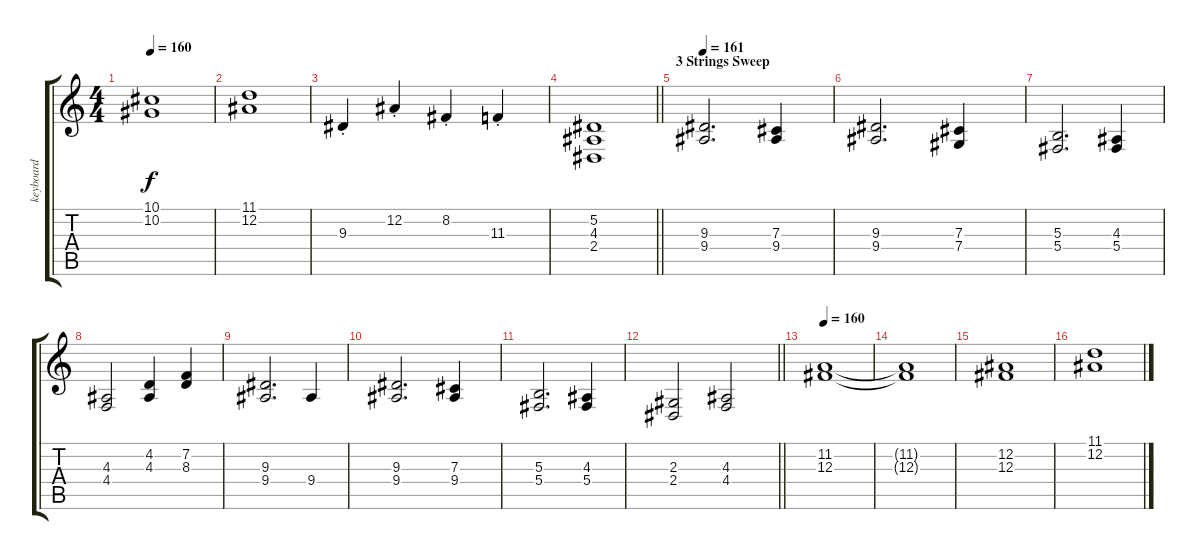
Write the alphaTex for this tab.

\track ("keyboard" "keyboard") {instrument choiraahs}
\staff {score tabs}
\tuning (Eb4 Bb3 Gb3 Db3 Ab2 Eb2) {hide}
\ts (4 4)
\tempo 160
\clef g2
\ks c
(10.1 10.2).1{dy f} |
\ks aminor
(11.1 12.2).1 |
\ks c
9.3{st}.4 12.2{st}.4 8.2{st}.4 11.3{st}.4 |
\barLineRight lightlight
(5.2 4.3 2.4).1 |
\section ("" "3 Strings Sweep ")
\tempo 161
(9.3 9.4).2{d} (7.3 9.4).4 |
(9.3 9.4).2{d} (7.3 7.4).4 |
(5.3 5.4).2{d} (4.3 5.4).4 |
(4.3 4.4).2 (4.2 4.3).4 (7.2 8.3).4 |
(9.3 9.4).2{d} 9.4.4 |
(9.3 9.4).2{d} (7.3 9.4).4 |
(5.3 5.4).2{d} (4.3 5.4).4 |
\barLineRight lightlight
(2.3 2.4).2 (4.3 4.4).2 |
\section ("" "")
\tempo 160
(11.2 12.3).1 |
(11.2{t} 12.3{t}).1 |
(12.2 12.3).1 |
(11.1 12.2).1
